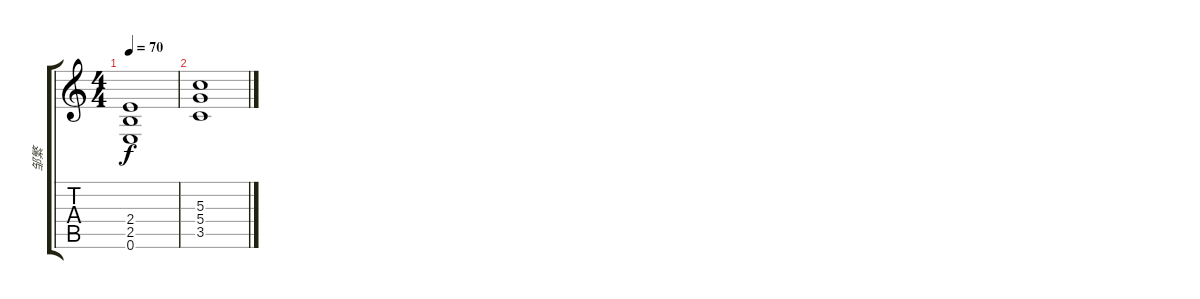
\track ("邹繁" "邹繁") {instrument overdrivenguitar}
\staff {score tabs}
\tuning (E4 B3 G3 D3 A2 E2) {hide}
\ts (4 4)
\tempo 70
\clef g2
\ks c
(2.4 2.5 0.6).1{dy f} |
(5.3 5.4 3.5).1
